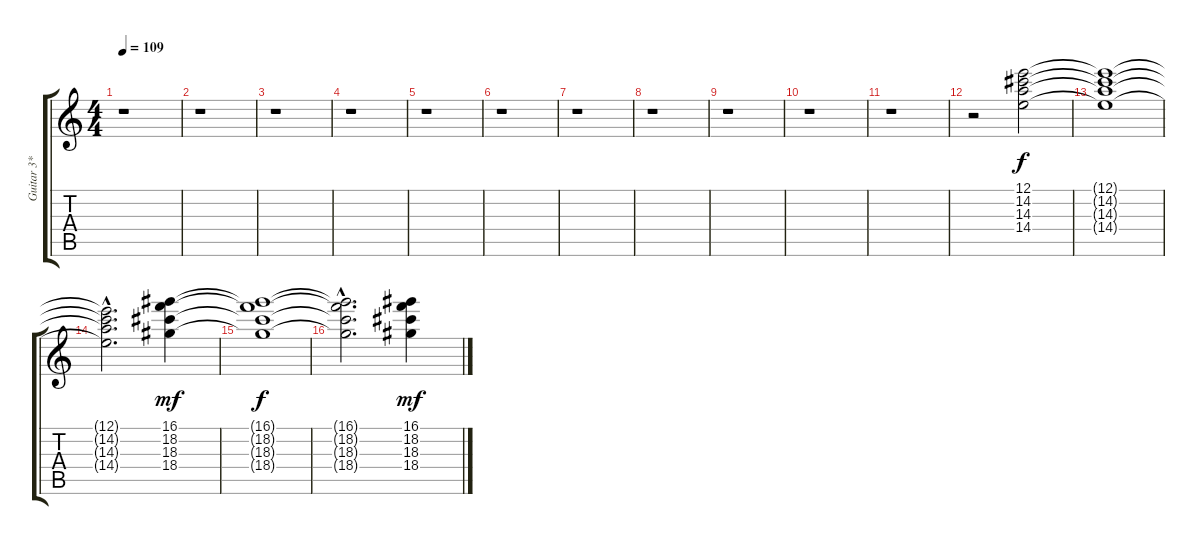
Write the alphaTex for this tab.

\track ("Guitar 3*" "Guitar 3*") {instrument overdrivenguitar}
\staff {score tabs}
\tuning (E4 B3 G3 D3 A2 E2) {hide}
\ts (4 4)
\tempo 109
\clef g2
\ks c
r.1{dy f} |
r.1 |
r.1 |
r.1 |
r.1 |
r.1 |
r.1 |
r.1 |
r.1 |
r.1 |
r.1 |
r.2 (12.1 14.2 14.3 14.4).2 |
(12.1{t} 14.2{t} 14.3{t} 14.4{t}).1 |
(12.1{hac t} 14.2{hac t} 14.3{hac t} 14.4{hac t}).2{d} (16.1 18.2 18.3 18.4).4{dy mf} |
(16.1{t} 18.2{t} 18.3{t} 18.4{t}).1{dy f} |
(16.1{hac t} 18.2{hac t} 18.3{hac t} 18.4{hac t}).2{d} (16.1 18.2 18.3 18.4).4{dy mf}
